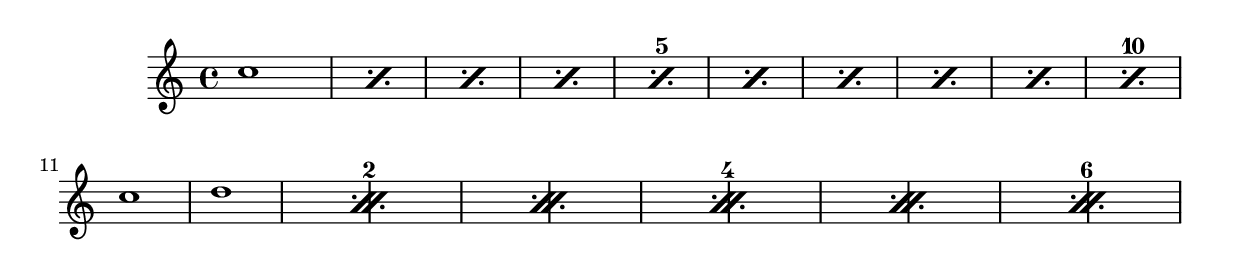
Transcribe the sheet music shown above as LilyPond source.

%% DO NOT EDIT this file manually; it is automatically
%% generated from LSR http://lsr.dsi.unimi.it
%% Make any changes in LSR itself, or in Documentation/snippets/new/ ,
%% and then run scripts/auxiliar/makelsr.py
%%
%% This file is in the public domain.
\version "2.16.0"

\header {
  lsrtags = "repeats, tweaks-and-overrides"

  texidoc = "
Percent repeat counters can be shown at regular intervals by setting
the context property @code{repeatCountVisibility}.

"
  doctitle = "Percent repeat count visibility"
} % begin verbatim


\relative c'' {
  \set countPercentRepeats = ##t
  \set repeatCountVisibility = #(every-nth-repeat-count-visible 5)
  \repeat percent 10 { c1 } \break
  \set repeatCountVisibility = #(every-nth-repeat-count-visible 2)
  \repeat percent 6 { c1 d1 }
}
